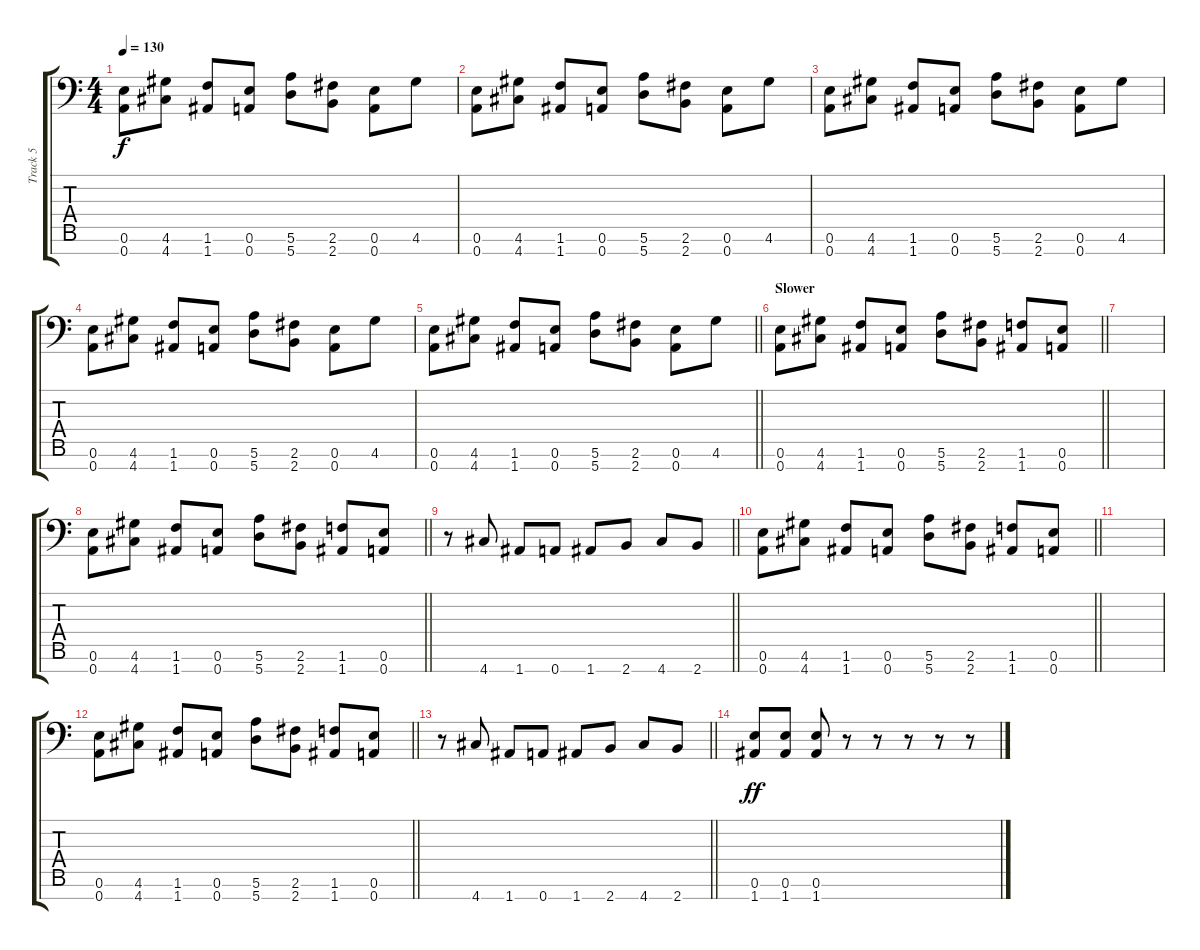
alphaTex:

\track ("Track 5" "Track 5") {instrument distortionguitar}
\staff {score tabs}
\tuning (E4 B3 G3 D3 A2 E2 A1) {hide}
\ts (4 4)
\tempo 130
\clef f4
\ks c
(0.6 0.7).8{dy f} (4.6 4.7).8 (1.6 1.7).8 (0.6 0.7).8 (5.6 5.7).8 (2.6 2.7).8 (0.6 0.7).8 4.6.8 |
(0.6 0.7).8 (4.6 4.7).8 (1.6 1.7).8 (0.6 0.7).8 (5.6 5.7).8 (2.6 2.7).8 (0.6 0.7).8 4.6.8 |
(0.6 0.7).8 (4.6 4.7).8 (1.6 1.7).8 (0.6 0.7).8 (5.6 5.7).8 (2.6 2.7).8 (0.6 0.7).8 4.6.8 |
(0.6 0.7).8 (4.6 4.7).8 (1.6 1.7).8 (0.6 0.7).8 (5.6 5.7).8 (2.6 2.7).8 (0.6 0.7).8 4.6.8 |
\barLineRight lightlight
(0.6 0.7).8 (4.6 4.7).8 (1.6 1.7).8 (0.6 0.7).8 (5.6 5.7).8 (2.6 2.7).8 (0.6 0.7).8 4.6.8 |
\section ("" "Slower")
\barLineRight lightlight
(0.6 0.7).8 (4.6 4.7).8 (1.6 1.7).8 (0.6 0.7).8 (5.6 5.7).8 (2.6 2.7).8 (1.6 1.7).8 (0.6 0.7).8 |
|
\barLineRight lightlight
(0.6 0.7).8 (4.6 4.7).8 (1.6 1.7).8 (0.6 0.7).8 (5.6 5.7).8 (2.6 2.7).8 (1.6 1.7).8 (0.6 0.7).8 |
\barLineRight lightlight
r.8 4.7.8 1.7.8 0.7.8 1.7.8 2.7.8 4.7.8 2.7.8 |
\barLineRight lightlight
(0.6 0.7).8 (4.6 4.7).8 (1.6 1.7).8 (0.6 0.7).8 (5.6 5.7).8 (2.6 2.7).8 (1.6 1.7).8 (0.6 0.7).8 |
|
\barLineRight lightlight
(0.6 0.7).8 (4.6 4.7).8 (1.6 1.7).8 (0.6 0.7).8 (5.6 5.7).8 (2.6 2.7).8 (1.6 1.7).8 (0.6 0.7).8 |
\barLineRight lightlight
r.8 4.7.8 1.7.8 0.7.8 1.7.8 2.7.8 4.7.8 2.7.8 |
(0.6 1.7).8{dy ff} (0.6 1.7).8 (0.6 1.7).8 r.8 r.8 r.8 r.8 r.8
